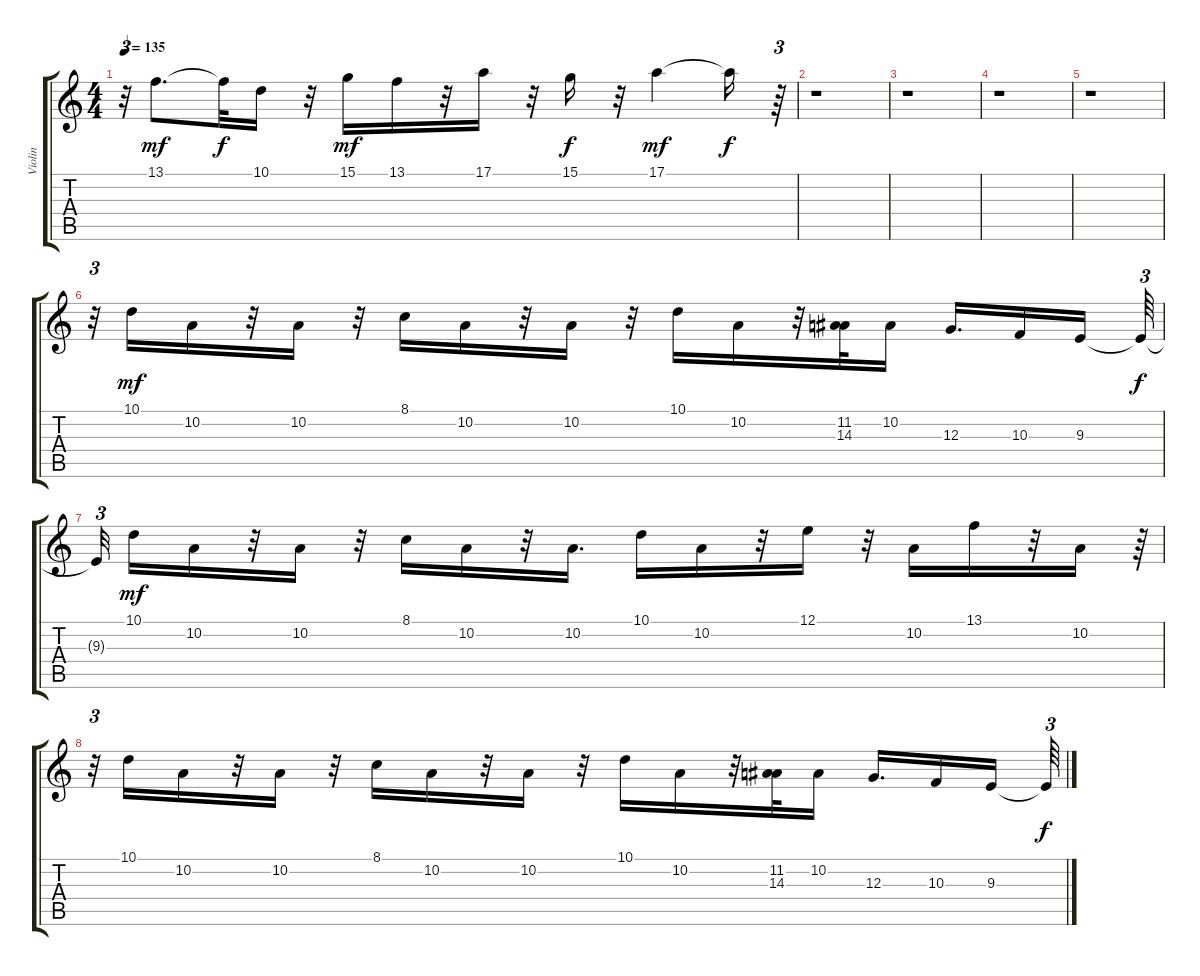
\track ("Violin" "Violin") {instrument violin}
\staff {score tabs}
\tuning (E4 B3 G3 D3 A2 E2) {hide}
\ts (4 4)
\tempo 135
\clef g2
\ks c
r.32{tu (3 2) dy f} 13.1.8{d dy mf} 13.1{t}.32{dy f} 10.1.16 r.32 15.1.16{dy mf} 13.1.16 r.32 17.1.16 r.32 15.1.16{dy f} r.32 17.1.4{dy mf} 17.1{t}.16{dy f} r.64{tu (3 2)} |
r.1 |
r.1 |
r.1 |
r.1 |
r.32{tu (3 2)} 10.1.16{dy mf} 10.2.16 r.32 10.2.16 r.32 8.1.16 10.2.16 r.32 10.2.16 r.32 10.1.16 10.2.16 r.32 (11.2 14.3).32 10.2.16 12.3.16{d} 10.3.16 9.3.16{beam splitsecondary} 9.3{t}.64{tu (3 2) dy f} |
9.3{t}.32{tu (3 2) beam splitsecondary} 10.1.16{dy mf} 10.2.16 r.32 10.2.16 r.32 8.1.16 10.2.16 r.32 10.2.16{d} 10.1.16 10.2.16 r.32 12.1.16 r.32 10.2.16 13.1.16 r.32 10.2.16 r.64{tu (3 2)} |
r.32{tu (3 2)} 10.1.16 10.2.16 r.32 10.2.16 r.32 8.1.16 10.2.16 r.32 10.2.16 r.32 10.1.16 10.2.16 r.32 (11.2 14.3).32 10.2.16 12.3.16{d} 10.3.16 9.3.16{beam splitsecondary} 9.3{t}.64{tu (3 2) dy f}
